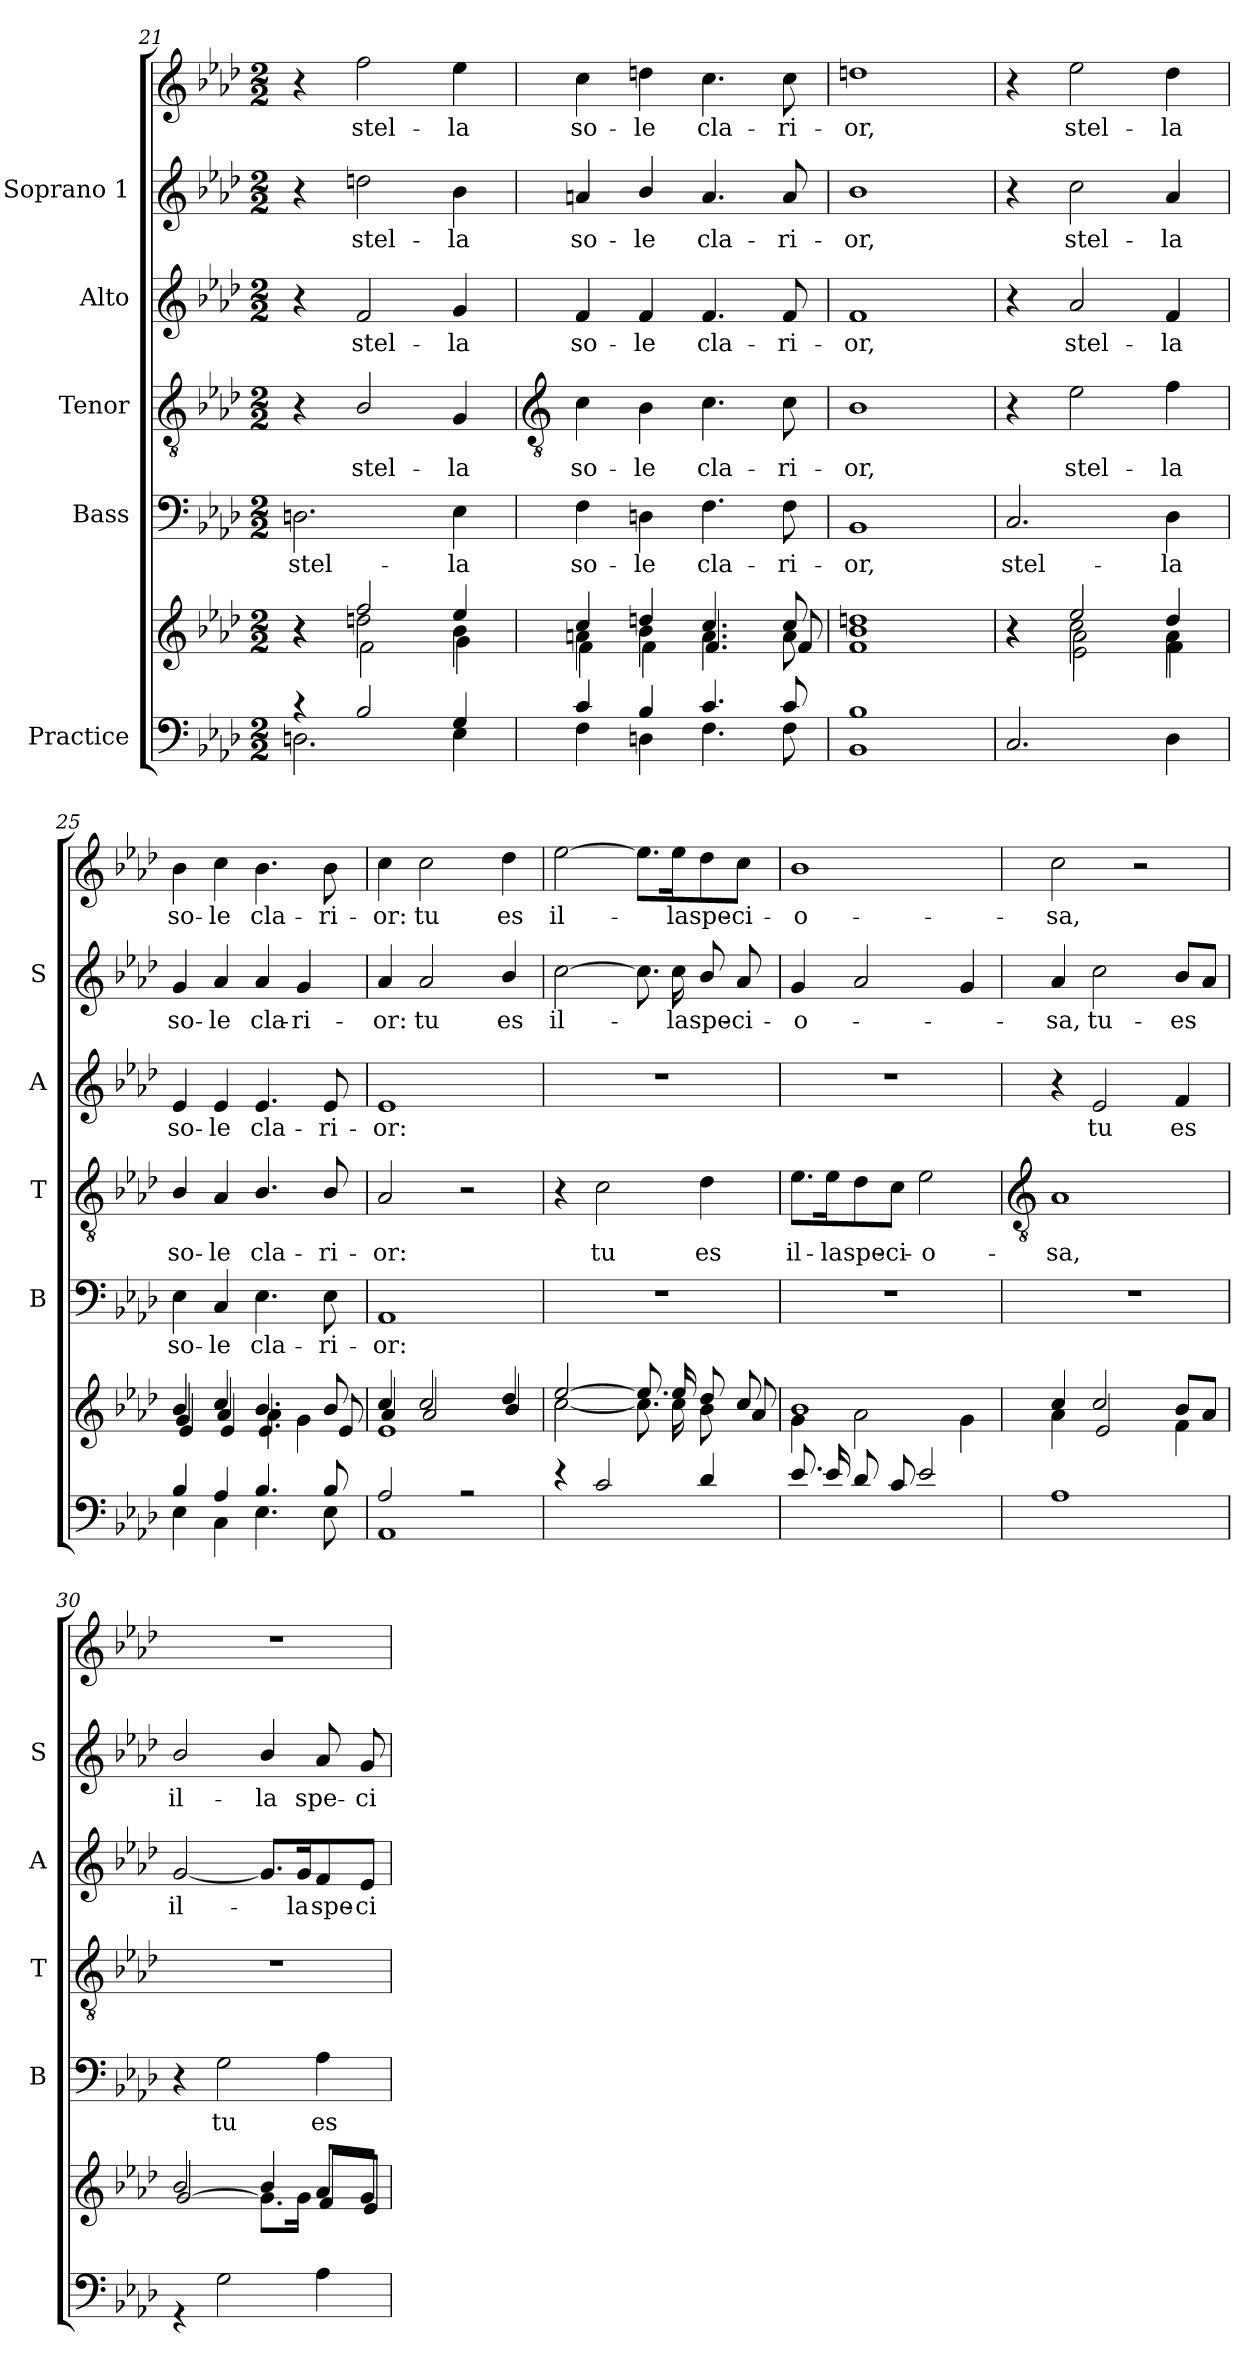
**kern	**kern	**kern	**text	**kern	**text	**kern	**text	**kern	**text	**kern	**text
*part5	*part5	*part4	*part4	*part3	*part3	*part2	*part2	*part1	*part1	*part1	*part1
*staff7	*staff6	*staff5	*staff5	*staff4	*staff4	*staff3	*staff3	*staff2	*staff2	*staff1	*staff1
*I"Practice	*	*I"Bass	*	*I"Tenor	*	*I"Alto	*	*I"Soprano 1	*	*	*
*	*	*I'B	*	*I'T	*	*I'A	*	*I'S	*	*	*
*clefF4	*clefG2	*clefF4	*	*clefGv2	*	*clefG2	*	*clefG2	*	*clefG2	*
*k[b-e-a-d-]	*k[b-e-a-d-]	*k[b-e-a-d-]	*	*k[b-e-a-d-]	*	*k[b-e-a-d-]	*	*k[b-e-a-d-]	*	*k[b-e-a-d-]	*
*A-:	*A-:	*A-:	*	*A-:	*	*A-:	*	*A-:	*	*A-:	*
*M2/2	*M2/2	*M2/2	*	*M2/2	*	*M2/2	*	*M2/2	*	*M2/2	*
=21	=21	=21	=21	=21	=21	=21	=21	=21	=21	=21	=21
*^	*^	*	*	*	*	*	*	*	*	*	*
*	*	*	*^	*	*	*	*	*	*	*	*	*	*
!	!	!	!	!	!	!LO:LY:b	!	!	!	!	!	!	!	!
4r	2.Dn\	4r	4r	4r	2.Dn	stel-	4r	.	4r	.	4r	.	4r	.
!	!	!	!	!	!	!	!	!LO:LY:b	!	!LO:LY:b	!	!LO:LY:b	!	!LO:LY:b
2B-/	.	2ff	2ddn	2f\	.	.	2B-/	stel-	2f	stel-	2ddn	stel-	2ff	stel-
!	!	!	!	!	!	!LO:LY:b	!	!LO:LY:b	!	!LO:LY:b	!	!LO:LY:b	!	!LO:LY:b
4G	4E-\	4ee-	4b-	4g\	4E-	-la	4G	-la	4g	-la	4b-	-la	4ee-	-la
!!LO:LB:g=z
=22	=22	=22	=22	=22	=22	=22	=22	=22	=22	=22	=22	=22	=22	=22
*	*	*	*	*	*	*	*clefGv2	*	*	*	*	*	*	*
!	!	!	!	!	!	!LO:LY:b	!	!LO:LY:b	!	!LO:LY:b	!	!LO:LY:b	!	!LO:LY:b
4c	4F	4cc/	4an	4f\	4F	so-	4c	so-	4f	so-	4an	-so-	4cc	so-
!	!	!	!	!	!	!LO:LY:b	!	!LO:LY:b	!	!LO:LY:b	!	!LO:LY:b	!	!LO:LY:b
4B-	4Dn	4ddn	4b-	4f\	4Dn	-le	4B-	-le	4f	-le	4b-/	-le	4ddn	-le
!	!	!	!	!	!	!LO:LY:b	!	!LO:LY:b	!	!LO:LY:b	!	!LO:LY:b	!	!LO:LY:b
4.c	4.F	4.cc/	4.a	4.f/	4.F	cla-	4.c	cla-	4.f	cla-	4.a	cla-	4.cc	cla-
!	!	!	!	!	!	!LO:LY:b	!	!LO:LY:b	!	!LO:LY:b	!	!LO:LY:b	!	!LO:LY:b
8c	8F	8cc/	8a	8f/	8F	-ri-	8c	-ri-	8f	-ri-	8a	-ri-	8cc	-ri-
=23	=23	=23	=23	=23	=23	=23	=23	=23	=23	=23	=23	=23	=23	=23
!	!	!	!	!	!	!LO:LY:b	!	!LO:LY:b	!	!LO:LY:b	!	!LO:LY:b	!	!LO:LY:b
1B-	1BB-	1ddn	1b-	1f	1BB-	-or,	1B-	-or,	1f	-or,	1b-	or,	1ddn	-or,
=24	=24	=24	=24	=24	=24	=24	=24	=24	=24	=24	=24	=24	=24	=24
*	*	*	*	*^	*	*	*	*	*	*	*	*	*	*
!	!	!	!	!	!	!	!LO:LY:b	!	!	!	!	!	!	!	!
4ryy	2.C	4r	4r	4r	4ryy	2.C	stel-	4r	.	4r	.	4r	.	4r	.
!	!	!	!	!	!	!	!	!	!LO:LY:b	!	!LO:LY:b	!	!LO:LY:b	!	!LO:LY:b
2.ryy	.	2ee-	2cc	2a-\	2e-\	.	.	2e-	stel-	2a-/	stel-	2cc	stel-	2ee-	stel-
!	!	!	!	!	!	!	!LO:LY:b	!	!LO:LY:b	!	!LO:LY:b	!	!LO:LY:b	!	!LO:LY:b
.	4D-	4dd-	4a-\	4f\	4f\	4D-	-la	4f	-la	4f	-la	4a-/	-la	4dd-	-la
=25	=25	=25	=25	=25	=25	=25	=25	=25	=25	=25	=25	=25	=25	=25	=25
!	!	!	!	!	!	!	!LO:LY:b	!	!LO:LY:b	!	!LO:LY:b	!	!LO:LY:b	!	!LO:LY:b
*	*	*	*	*v	*v	*	*	*	*	*	*	*	*	*	*
4B-	4E-	4b-/	4g/	4e-/	4E-	so-	4B-/	so-	4e-	so-	4g	-so-	4b-	so-
!	!	!	!	!	!	!LO:LY:b	!	!LO:LY:b	!	!LO:LY:b	!	!LO:LY:b	!	!LO:LY:b
4A-	4C\	4cc/	4a-/	4e-/	4C	-le	4A-	-le	4e-	-le	4a-/	-le	4cc	-le
!	!	!	!	!	!	!LO:LY:b	!	!LO:LY:b	!	!LO:LY:b	!	!LO:LY:b	!	!LO:LY:b
4.B-	4.E-	4.b-/	4a-\	4.e-/	4.E-	cla-	4.B-/	cla-	4.e-	cla-	4a-/	cla-	4.b-	cla-
!	!	!	!	!	!	!	!	!	!	!	!	!LO:LY:b	!	!
.	.	.	4g\	.	.	.	.	.	.	.	4g	-ri-	.	.
!	!	!	!	!	!	!LO:LY:b	!	!LO:LY:b	!	!LO:LY:b	!	!	!	!LO:LY:b
8B-	8E-	8b-/	.	8e-	8E-	-ri-	8B-/	-ri-	8e-	-ri-	.	.	8b-	-ri-
=26	=26	=26	=26	=26	=26	=26	=26	=26	=26	=26	=26	=26	=26	=26
!	!	!	!	!	!	!LO:LY:b	!	!LO:LY:b	!	!LO:LY:b	!	!LO:LY:b	!	!LO:LY:b
2A-/	1AA-	4cc/	4a-/	1e-	1AA-	-or:	2A-	-or:	1e-	-or:	4a-	or:	4cc	-or:
!	!	!	!	!	!	!	!	!	!	!	!	!LO:LY:b	!	!LO:LY:b
.	.	2cc/	2a-/	.	.	.	.	.	.	.	2a-	tu	2cc	tu
2r	.	.	.	.	.	.	2r	.	.	.	.	.	.	.
!	!	!	!	!	!	!	!	!	!	!	!	!LO:LY:b	!	!LO:LY:b
.	.	4dd-/	4b-/	.	.	.	.	.	.	.	4b-/	es	4dd-	es
=27	=27	=27	=27	=27	=27	=27	=27	=27	=27	=27	=27	=27	=27	=27
!	!	!	!	!	!	!	!	!	!	!	!	!LO:LY:b	!	!LO:LY:b
4r	1ryy	[2ee-	[2cc	1ryy	1r	.	4r	.	1r	.	[2cc	-il-	[2ee-	il-
!	!	!	!	!	!	!	!	!LO:LY:b	!	!	!	!	!	!
2c	.	.	.	.	.	.	2c	tu	.	.	.	.	.	.
.	.	8.ee-L]	8.ccL]	.	.	.	.	.	.	.	8.cc]	.	8.ee-\L]	.
!	!	!	!	!	!	!	!	!	!	!	!	!LO:LY:b	!	!LO:LY:b
.	.	16ee-L	16ccL	.	.	.	.	.	.	.	16cc	la	16ee-\K	la
!	!	!	!	!	!	!	!	!LO:LY:b	!	!	!	!LO:LY:b	!	!LO:LY:b
4d-	.	8dd-	8b-	.	.	.	4d-	es	.	.	8b-/	spe-	8dd-\	spe-
!	!	!	!	!	!	!	!	!	!	!	!	!LO:LY:b	!	!LO:LY:b
.	.	8ccJ	8a-/J	.	.	.	.	.	.	.	8a-/	-ci-	8cc\J	-ci-
=28	=28	=28	=28	=28	=28	=28	=28	=28	=28	=28	=28	=28	=28	=28
!	!	!	!	!	!	!	!	!LO:LY:b	!	!	!	!LO:LY:b	!	!LO:LY:b
8.e-L	1ryy	1b-	4g\	1ryy	1r	.	8.e-\L	il-	1r	.	4g	-o-	1b-	-o-
!	!	!	!	!	!	!	!	!LO:LY:b	!	!	!	!	!	!
16e-L	.	.	.	.	.	.	16e-\K	-la	.	.	.	.	.	.
!	!	!	!	!	!	!	!	!LO:LY:b	!	!	!	!	!	!
8d-	.	.	2a-\	.	.	.	8d-\	spe-	.	.	2a-/	.	.	.
!	!	!	!	!	!	!	!	!LO:LY:b	!	!	!	!	!	!
8cJ	.	.	.	.	.	.	8c\J	-ci-	.	.	.	.	.	.
!	!	!	!	!	!	!	!	!LO:LY:b	!	!	!	!	!	!
2e-	.	.	.	.	.	.	2e-	-o-	.	.	.	.	.	.
.	.	.	4g\	.	.	.	.	.	.	.	4g	.	.	.
!!LO:LB:g=z
=29	=29	=29	=29	=29	=29	=29	=29	=29	=29	=29	=29	=29	=29	=29
*	*	*	*	*	*	*	*clefGv2	*	*	*	*	*	*	*
!	!	!	!	!	!	!	!	!LO:LY:b	!	!	!	!LO:LY:b	!	!LO:LY:b
1A-\	1ryy	4cc/	4a-	4ryy	1r	.	1A-	-sa,	4r	.	4a-	sa,	2cc	sa,
!	!	!	!	!	!	!	!	!	!	!LO:LY:b	!	!LO:LY:b	!	!
.	.	2.ryy	2cc/	2e-/	.	.	.	.	2e-	tu	2cc	tu-	.	.
.	.	.	.	.	.	.	.	.	.	.	.	.	2r	.
!	!	!	!	!	!	!	!	!	!	!LO:LY:b	!	!LO:LY:b	!	!
.	.	.	8b-/L	4f\	.	.	.	.	4f	es	8b-L	-es	.	.
.	.	.	8a-/J	.	.	.	.	.	.	.	8a-J	.	.	.
=30	=30	=30	=30	=30	=30	=30	=30	=30	=30	=30	=30	=30	=30	=30
!	!	!	!	!	!	!	!	!	!	!LO:LY:b	!	!LO:LY:b	!	!
1ryy	4r	1ryy	2b-/	[2g	4r	.	1r	.	[2g	il-	2b-/	il-	1r	.
!	!	!	!	!	!	!LO:LY:b	!	!	!	!	!	!	!	!
.	2G	.	.	.	2G	tu	.	.	.	.	.	.	.	.
!	!	!	!	!	!	!	!	!	!	!	!	!LO:LY:b	!	!
.	.	.	4b-/	8.g\L]	.	.	.	.	8.g/L]	.	4b-/	-la	.	.
!	!	!	!	!	!	!	!	!	!	!LO:LY:b	!	!	!	!
.	.	.	.	16g\J	.	.	.	.	16g/K	la	.	.	.	.
!	!	!	!	!	!	!LO:LY:b	!	!	!	!LO:LY:b	!	!LO:LY:b	!	!
.	4A-	.	8a-/L	8fL	4A-	es	.	.	8f/	spe-	8a-/	spe-	.	.
!	!	!	!	!	!	!	!	!	!	!LO:LY:b	!	!LO:LY:b	!	!
.	.	.	8gJ	8e-J	.	.	.	.	8e-/J	-ci-	8g	-ci-	.	.
*v	*v	*	*	*	*	*	*	*	*	*	*	*	*	*
*	*v	*v	*v	*	*	*	*	*	*	*	*	*	*
=	=	=	=	=	=	=	=	=	=	=	=
*-	*-	*-	*-	*-	*-	*-	*-	*-	*-	*-	*-
